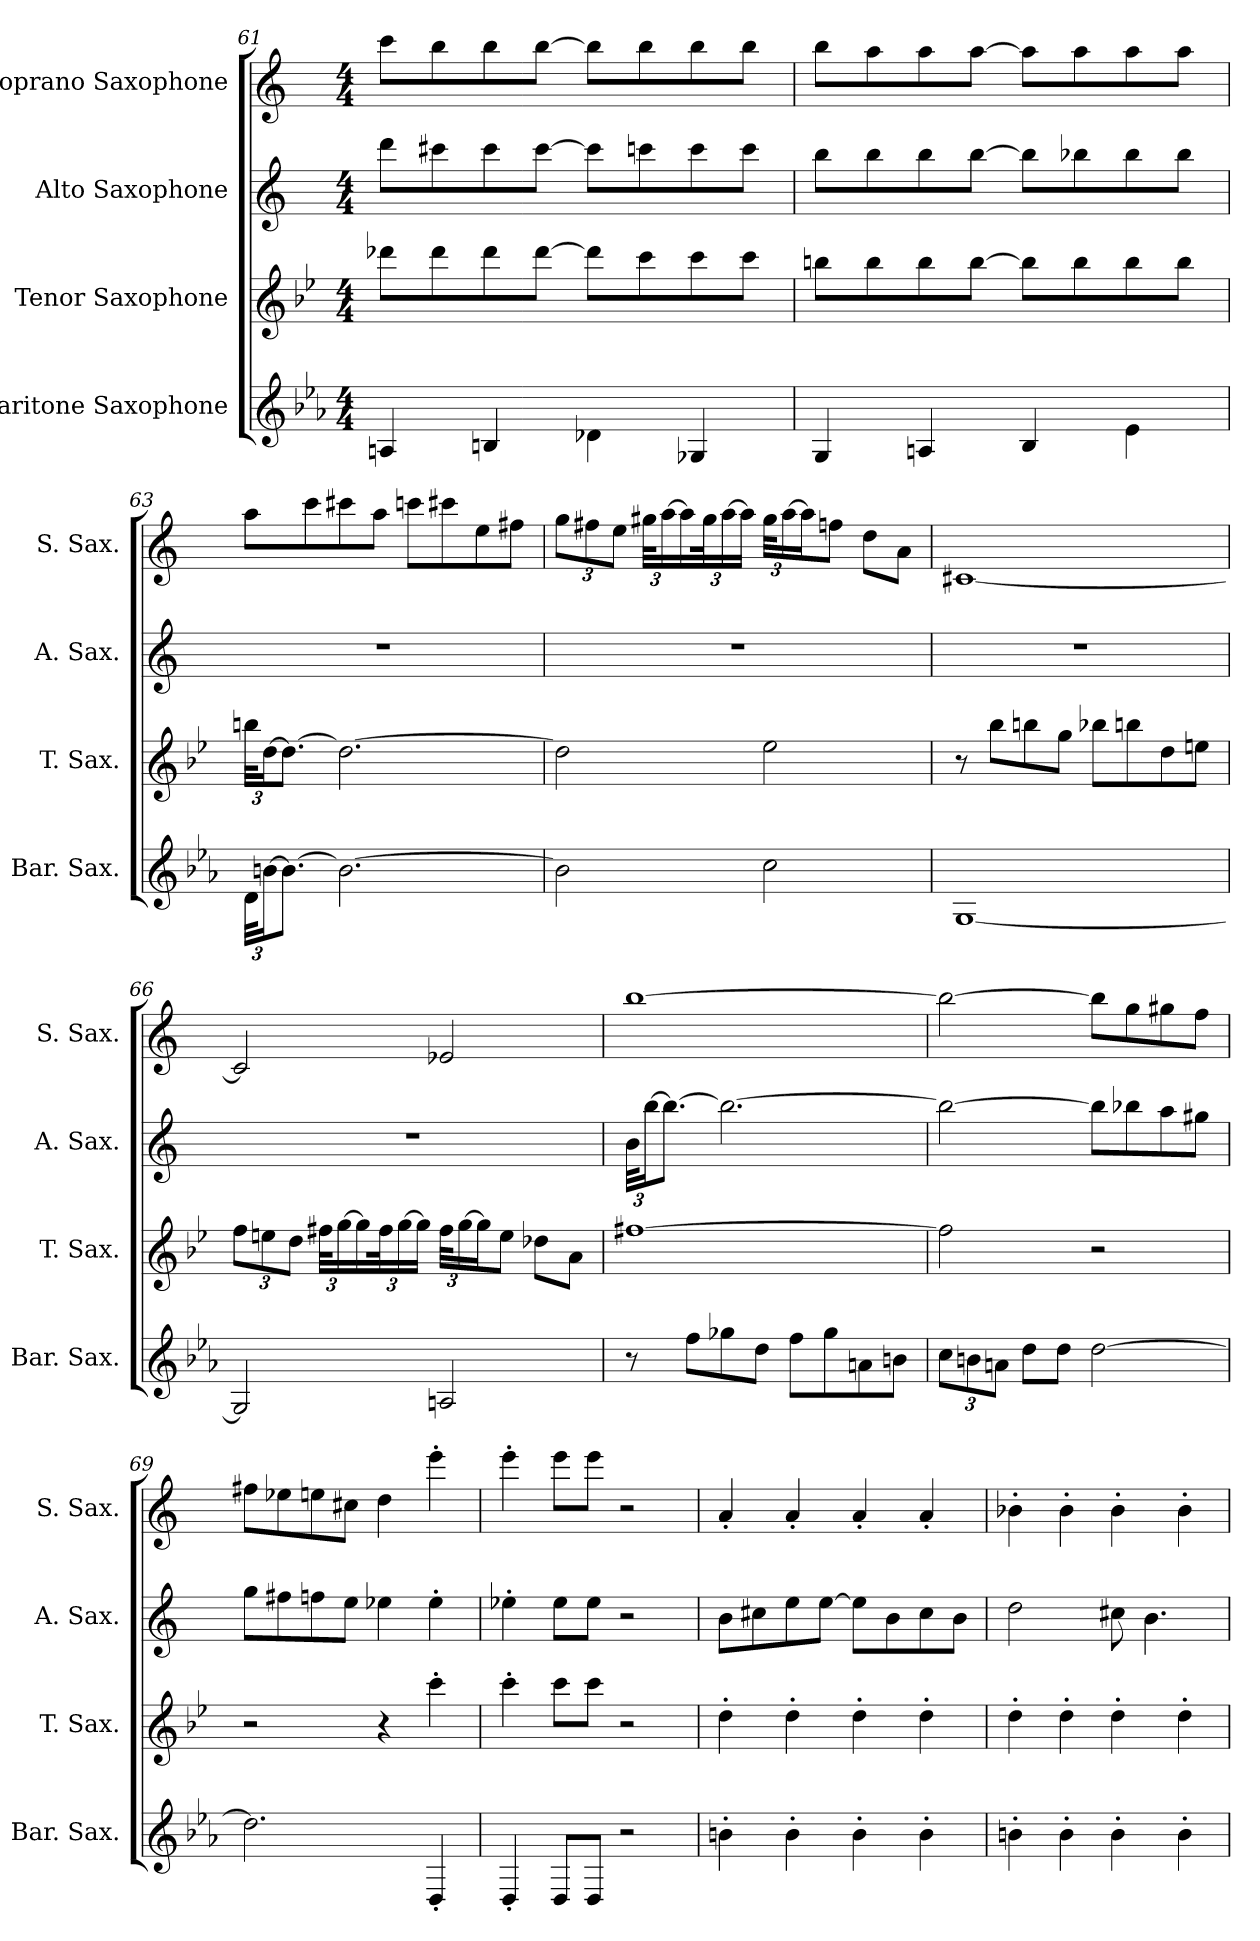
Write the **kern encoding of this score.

**kern	**kern	**kern	**kern
*part4	*part3	*part2	*part1
*staff4	*staff3	*staff2	*staff1
*I"Baritone Saxophone	*I"Tenor Saxophone	*I"Alto Saxophone	*I"Soprano Saxophone
*I'Bar. Sax.	*I'T. Sax.	*I'A. Sax.	*I'S. Sax.
*clefG2	*clefG2	*clefG2	*clefG2
*ITrd12c21	*ITrd8c14	*ITrd5c9	*ITrd1c2
*k[b-e-a-]	*k[b-e-]	*k[b-e-a-]	*k[b-e-]
*M4/4	*M4/4	*M4/4	*M4/4
=61	=61	=61	=61
4AAn/	8dd-X\L	8ff\L	8bb-\L
.	8dd-\	8een\	8aa\
4BBn/	8dd-\	8ee\	8aa\
.	[8dd-\J	[8ee\J	[8aa\J
4D-X\	8dd-\L]	8ee\L]	8aa\L]
.	8cc\	8ee-X\	8aa\
4GG-X/	8cc\	8ee-\	8aa\
.	8cc\J	8ee-\J	8aa\J
!!LO:PB:g=z
=62	=62	=62	=62
4GG/	8bn\L	8dd\L	8aa\L
.	8b\	8dd\	8gg\
4AAn/	8b\	8dd\	8gg\
.	[8b\J	[8dd\J	[8gg\J
4BB-/	8b\L]	8dd\L]	8gg\L]
.	8b\	8dd-X\	8gg\
4E-\	8b\	8dd-\	8gg\
.	8b\J	8dd-\J	8gg\J
=63	=63	=63	=63
*Xbrackettup	*Xbrackettup	*	*
*	*	*	*MM100
48D\KLL	48bn\KLL	1r	8gg\L
[24Bn\J	[24d\J	.	.
8.B\J_	8.d\J_	.	.
.	.	.	8bb-\
2.B\_	2.d\_	.	8bbn\
.	.	.	8gg\J
.	.	.	8bb-X\L
.	.	.	8bbn\
.	.	.	8dd\
.	.	.	8een\J
!!LO:LB:g=z
=64	=64	=64	=64
*	*	*	*Xbrackettup
2B\]	2d\]	1r	12ff\L
.	.	.	12een\
.	.	.	12dd\J
.	.	.	48ff#X\KLL
.	.	.	[24gg\
.	.	.	16gg\]
.	.	.	48ff#\K
.	.	.	[24gg\
.	.	.	16gg\JJ]
2c\	2e-\	.	48ff#\KLL
.	.	.	[24gg\
.	.	.	16gg\J]
.	.	.	8ee-X\J
.	.	.	8cc\L
.	.	.	8g\J
=65	=65	=65	=65
*	*	*	*MM80
[1GG	8r	1r	[1Bn
.	8b-\L	.	.
.	8bn\	.	.
.	8g\J	.	.
.	8b-X\L	.	.
.	8bn\	.	.
.	8d\	.	.
.	8en\J	.	.
!!LO:LB:g=z
=66	=66	=66	=66
2GG/]	12f\L	1r	2B/]
.	12en\	.	.
.	12d\J	.	.
.	48f#X\KLL	.	.
.	[24g\	.	.
.	16g\]	.	.
.	48f#\K	.	.
.	[24g\	.	.
.	16g\JJ]	.	.
2AAn/	48f#\KLL	.	2d-X/
.	[24g\	.	.
.	16g\J]	.	.
.	8e\J	.	.
.	8d-X\L	.	.
.	8A\J	.	.
=67	=67	=67	=67
*	*	*Xbrackettup	*
8r	[1f#X	48d\KLL	[1aa
.	.	[24dd\J	.
.	.	8.dd\J_	.
8f\L	.	.	.
8g-X\	.	2.dd\_	.
8d\J	.	.	.
8f\L	.	.	.
8g-\	.	.	.
8An\	.	.	.
8Bn\J	.	.	.
!!LO:PB:g=z
=68	=68	=68	=68
*	*	*	*MM70
12c\L	2f#\]	2dd\_	2aa\_
12Bn\	.	.	.
12An\J	.	.	.
8d\L	.	.	.
8d\J	.	.	.
[2d\	2r	8dd\L]	8aa\L]
.	.	8dd-X\	8ff\
.	.	8cc\	8ff#X\
.	.	8bn\J	8ee-\J
=69	=69	=69	=69
*	*	*	*MM60
2.d\]	2r	8b-\L	8een\L
.	.	8an\	8dd-X\
.	.	8a-X\	8ddn\
.	.	8g\J	8bn\J
*	*	*	*MM96
.	4r	4g-X\	4cc\
*	*	*	*MM124
4DD'/	4cc'\	4g-'\	4ddd'\
=70	=70	=70	=70
*	*	*	*MM144
4DD'/	4cc'\	4g-X'\	4ddd'\
8DD/L	8cc\L	8g-\L	8ddd\L
8DD/J	8cc\J	8g-\J	8ddd\J
2r	2r	2r	2r
=71	=71	=71	=71
*	*	*	*MM100
4Bn'\	4d'\	8d\L	4g'/
.	.	8en\	.
4B'\	4d'\	8g\	4g'/
.	.	[8g\J	.
4B'\	4d'\	8g\L]	4g'/
.	.	8d\	.
4B'\	4d'\	8e\	4g'/
.	.	8d\J	.
!!LO:LB:g=z
=72	=72	=72	=72
4Bn'\	4d'\	2f\	4a-X'\
4B'\	4d'\	.	4a-'\
4B'\	4d'\	8en\	4a-'\
.	.	4.d\	.
4B'\	4d'\	.	4a-'\
=	=	=	=
*-	*-	*-	*-
